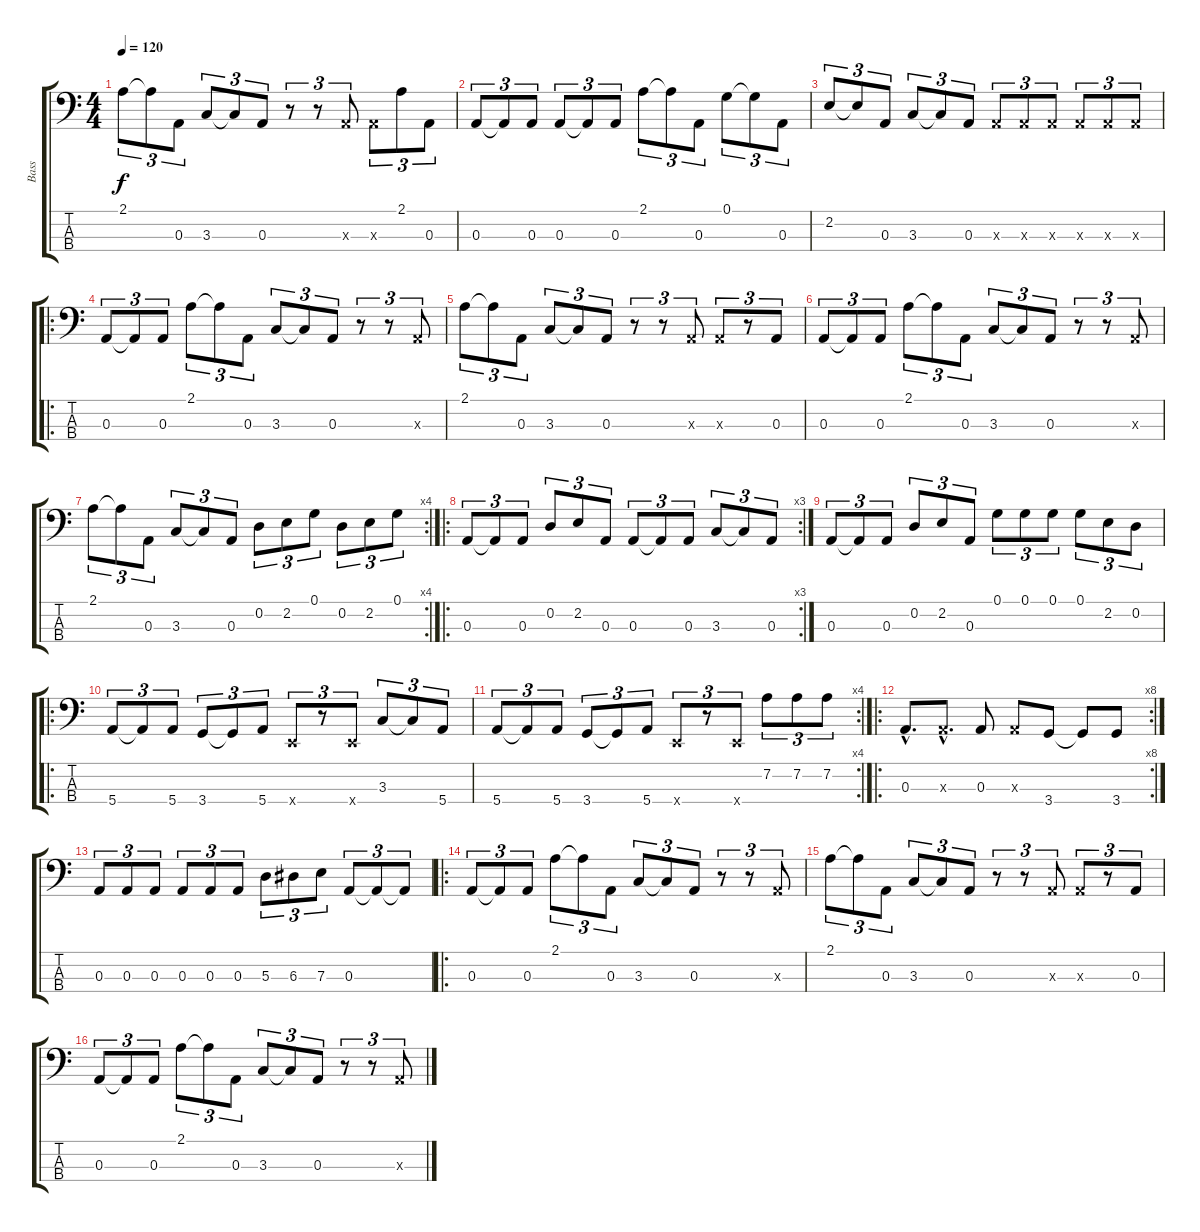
\track ("Bass" "Bass") {instrument electricbassfinger}
\staff {score tabs}
\tuning (G2 D2 A1 E1) {hide}
\ts (4 4)
\tempo 120
\clef f4
\ks c
2.1.8{tu (3 2) dy f} 2.1{t}.8{tu (3 2)} 0.3.8{tu (3 2)} 3.3.8{tu (3 2)} 3.3{t}.8{tu (3 2)} 0.3.8{tu (3 2)} r.8{tu (3 2)} r.8{tu (3 2)} 0.3{x}.8{tu (3 2)} 0.3{x}.8{tu (3 2)} 2.1.8{tu (3 2)} 0.3.8{tu (3 2)} |
0.3.8{tu (3 2)} 0.3{t}.8{tu (3 2)} 0.3.8{tu (3 2)} 0.3.8{tu (3 2)} 0.3{t}.8{tu (3 2)} 0.3.8{tu (3 2)} 2.1.8{tu (3 2)} 2.1{t}.8{tu (3 2)} 0.3.8{tu (3 2)} 0.1.8{tu (3 2)} 0.1{t}.8{tu (3 2)} 0.3.8{tu (3 2)} |
2.2.8{tu (3 2)} 2.2{t}.8{tu (3 2)} 0.3.8{tu (3 2)} 3.3.8{tu (3 2)} 3.3{t}.8{tu (3 2)} 0.3.8{tu (3 2)} 0.3{x}.8{tu (3 2)} 0.3{x}.8{tu (3 2)} 0.3{x}.8{tu (3 2)} 0.3{x}.8{tu (3 2)} 0.3{x}.8{tu (3 2)} 0.3{x}.8{tu (3 2)} |
\ro
0.3.8{tu (3 2)} 0.3{t}.8{tu (3 2)} 0.3.8{tu (3 2)} 2.1.8{tu (3 2)} 2.1{t}.8{tu (3 2)} 0.3.8{tu (3 2)} 3.3.8{tu (3 2)} 3.3{t}.8{tu (3 2)} 0.3.8{tu (3 2)} r.8{tu (3 2)} r.8{tu (3 2)} 0.3{x}.8{tu (3 2)} |
2.1.8{tu (3 2)} 2.1{t}.8{tu (3 2)} 0.3.8{tu (3 2)} 3.3.8{tu (3 2)} 3.3{t}.8{tu (3 2)} 0.3.8{tu (3 2)} r.8{tu (3 2)} r.8{tu (3 2)} 0.3{x}.8{tu (3 2)} 0.3{x}.8{tu (3 2)} r.8{tu (3 2)} 0.3.8{tu (3 2)} |
0.3.8{tu (3 2)} 0.3{t}.8{tu (3 2)} 0.3.8{tu (3 2)} 2.1.8{tu (3 2)} 2.1{t}.8{tu (3 2)} 0.3.8{tu (3 2)} 3.3.8{tu (3 2)} 3.3{t}.8{tu (3 2)} 0.3.8{tu (3 2)} r.8{tu (3 2)} r.8{tu (3 2)} 0.3{x}.8{tu (3 2)} |
\rc 4
2.1.8{tu (3 2)} 2.1{t}.8{tu (3 2)} 0.3.8{tu (3 2)} 3.3.8{tu (3 2)} 3.3{t}.8{tu (3 2)} 0.3.8{tu (3 2)} 0.2.8{tu (3 2)} 2.2.8{tu (3 2)} 0.1.8{tu (3 2)} 0.2.8{tu (3 2)} 2.2.8{tu (3 2)} 0.1.8{tu (3 2)} |
\ro
\rc 3
0.3.8{tu (3 2)} 0.3{t}.8{tu (3 2)} 0.3.8{tu (3 2)} 0.2.8{tu (3 2)} 2.2.8{tu (3 2)} 0.3.8{tu (3 2)} 0.3.8{tu (3 2)} 0.3{t}.8{tu (3 2)} 0.3.8{tu (3 2)} 3.3.8{tu (3 2)} 3.3{t}.8{tu (3 2)} 0.3.8{tu (3 2)} |
0.3.8{tu (3 2)} 0.3{t}.8{tu (3 2)} 0.3.8{tu (3 2)} 0.2.8{tu (3 2)} 2.2.8{tu (3 2)} 0.3.8{tu (3 2)} 0.1.8{tu (3 2)} 0.1.8{tu (3 2)} 0.1.8{tu (3 2)} 0.1.8{tu (3 2)} 2.2.8{tu (3 2)} 0.2.8{tu (3 2)} |
\ro
5.4.8{tu (3 2)} 5.4{t}.8{tu (3 2)} 5.4.8{tu (3 2)} 3.4.8{tu (3 2)} 3.4{t}.8{tu (3 2)} 5.4.8{tu (3 2)} 0.4{x}.8{tu (3 2)} r.8{tu (3 2)} 0.4{x}.8{tu (3 2)} 3.3.8{tu (3 2)} 3.3{t}.8{tu (3 2)} 5.4.8{tu (3 2)} |
\rc 4
5.4.8{tu (3 2)} 5.4{t}.8{tu (3 2)} 5.4.8{tu (3 2)} 3.4.8{tu (3 2)} 3.4{t}.8{tu (3 2)} 5.4.8{tu (3 2)} 0.4{x}.8{tu (3 2)} r.8{tu (3 2)} 0.4{x}.8{tu (3 2)} 7.2.8{tu (3 2)} 7.2.8{tu (3 2)} 7.2.8{tu (3 2)} |
\ro
\rc 8
0.3{hac}.8{d} 0.3{hac x}.8{d} 0.3.8 0.3{x}.8 3.4.8 3.4{t}.8 3.4.8 |
0.3.8{tu (3 2)} 0.3.8{tu (3 2)} 0.3.8{tu (3 2)} 0.3.8{tu (3 2)} 0.3.8{tu (3 2)} 0.3.8{tu (3 2)} 5.3.8{tu (3 2)} 6.3.8{tu (3 2)} 7.3.8{tu (3 2)} 0.3.8{tu (3 2)} 0.3{t}.8{tu (3 2)} 0.3{t}.8{tu (3 2)} |
\ro
0.3.8{tu (3 2)} 0.3{t}.8{tu (3 2)} 0.3.8{tu (3 2)} 2.1.8{tu (3 2)} 2.1{t}.8{tu (3 2)} 0.3.8{tu (3 2)} 3.3.8{tu (3 2)} 3.3{t}.8{tu (3 2)} 0.3.8{tu (3 2)} r.8{tu (3 2)} r.8{tu (3 2)} 0.3{x}.8{tu (3 2)} |
2.1.8{tu (3 2)} 2.1{t}.8{tu (3 2)} 0.3.8{tu (3 2)} 3.3.8{tu (3 2)} 3.3{t}.8{tu (3 2)} 0.3.8{tu (3 2)} r.8{tu (3 2)} r.8{tu (3 2)} 0.3{x}.8{tu (3 2)} 0.3{x}.8{tu (3 2)} r.8{tu (3 2)} 0.3.8{tu (3 2)} |
0.3.8{tu (3 2)} 0.3{t}.8{tu (3 2)} 0.3.8{tu (3 2)} 2.1.8{tu (3 2)} 2.1{t}.8{tu (3 2)} 0.3.8{tu (3 2)} 3.3.8{tu (3 2)} 3.3{t}.8{tu (3 2)} 0.3.8{tu (3 2)} r.8{tu (3 2)} r.8{tu (3 2)} 0.3{x}.8{tu (3 2)}
